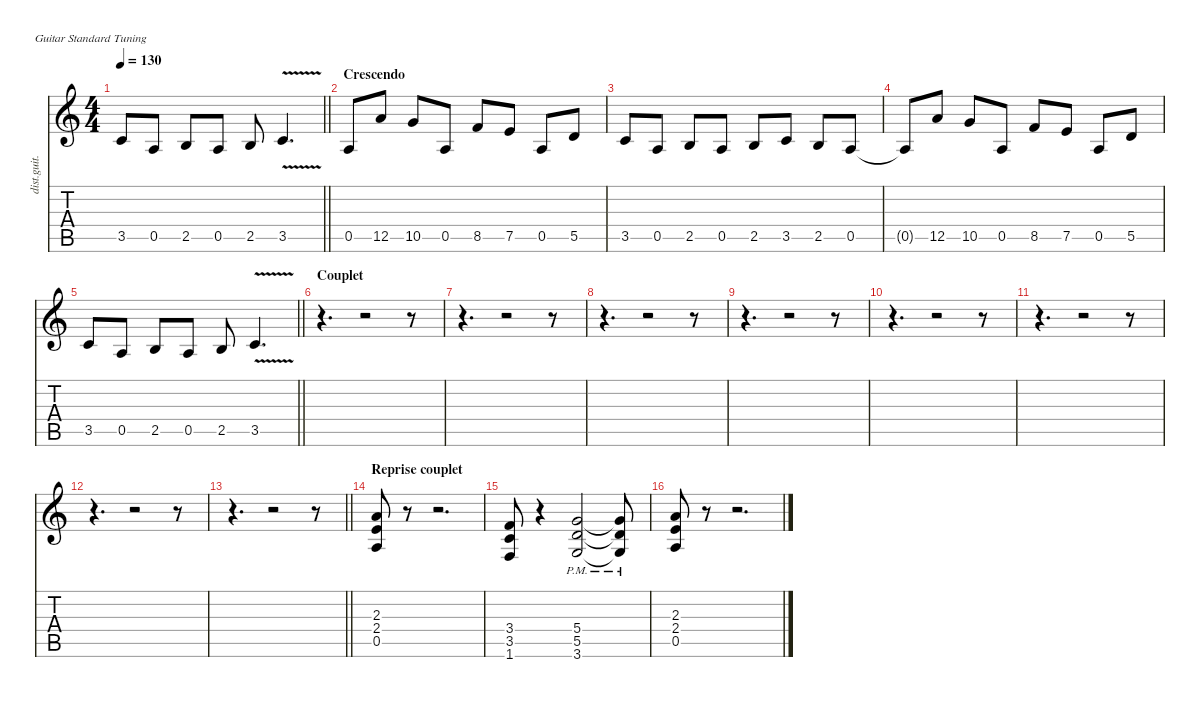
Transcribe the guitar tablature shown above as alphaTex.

\defaultSystemsLayout 4
\hideDynamics
\bracketExtendMode nobrackets
\otherSystemsTrackNameOrientation horizontal
\track ("Hichem" "dist.guit.") {instrument distortionguitar}
\staff {score tabs}
\tuning (E4 B3 G3 D3 A2 E2)
\ts (4 4)
\tempo 130
\clef g2
\barLineRight lightlight
\ks c
3.5.8{dy f beam Up} 0.5.8{beam Up} 2.5.8{beam Up} 0.5.8{beam Up} 2.5.8{beam Up} 3.5{v}.4{d beam Up} |
\section ("" "Crescendo")
0.5.8{dy mp beam Up} 12.5.8{beam Up} 10.5.8{beam Up} 0.5.8{beam Up} 8.5.8{beam Up} 7.5.8{beam Up} 0.5.8{beam Up} 5.5.8{beam Up} |
3.5.8{beam Up} 0.5.8{beam Up} 2.5.8{beam Up} 0.5.8{beam Up} 2.5.8{beam Up} 3.5.8{beam Up} 2.5.8{beam Up} 0.5.8{beam Up} |
0.5{t}.8{dy mf beam Up} 12.5.8{beam Up} 10.5.8{beam Up} 0.5.8{beam Up} 8.5.8{beam Up} 7.5.8{beam Up} 0.5.8{beam Up} 5.5.8{beam Up} |
\barLineRight lightlight
3.5.8{dy f beam Up} 0.5.8{beam Up} 2.5.8{beam Up} 0.5.8{beam Up} 2.5.8{beam Up} 3.5{v}.4{d beam Up} |
\section ("" "Couplet")
r.4{d} r.2 r.8 |
r.4{d} r.2 r.8 |
r.4{d} r.2 r.8 |
r.4{d} r.2 r.8 |
r.4{d} r.2 r.8 |
r.4{d} r.2 r.8 |
r.4{d} r.2 r.8 |
\barLineRight lightlight
r.4{d} r.2 r.8 |
\section ("" "Reprise couplet")
(2.3 2.4 0.5).8 r.8 r.2{d} |
(1.6 3.5 3.4).8{dy mf} r.4 (5.4 5.5 3.6{pm}).2{dy f} (5.4{t} 5.5{t} 3.6{pm t}).8 |
(2.3 2.4 0.5).8 r.8 r.2{d}
